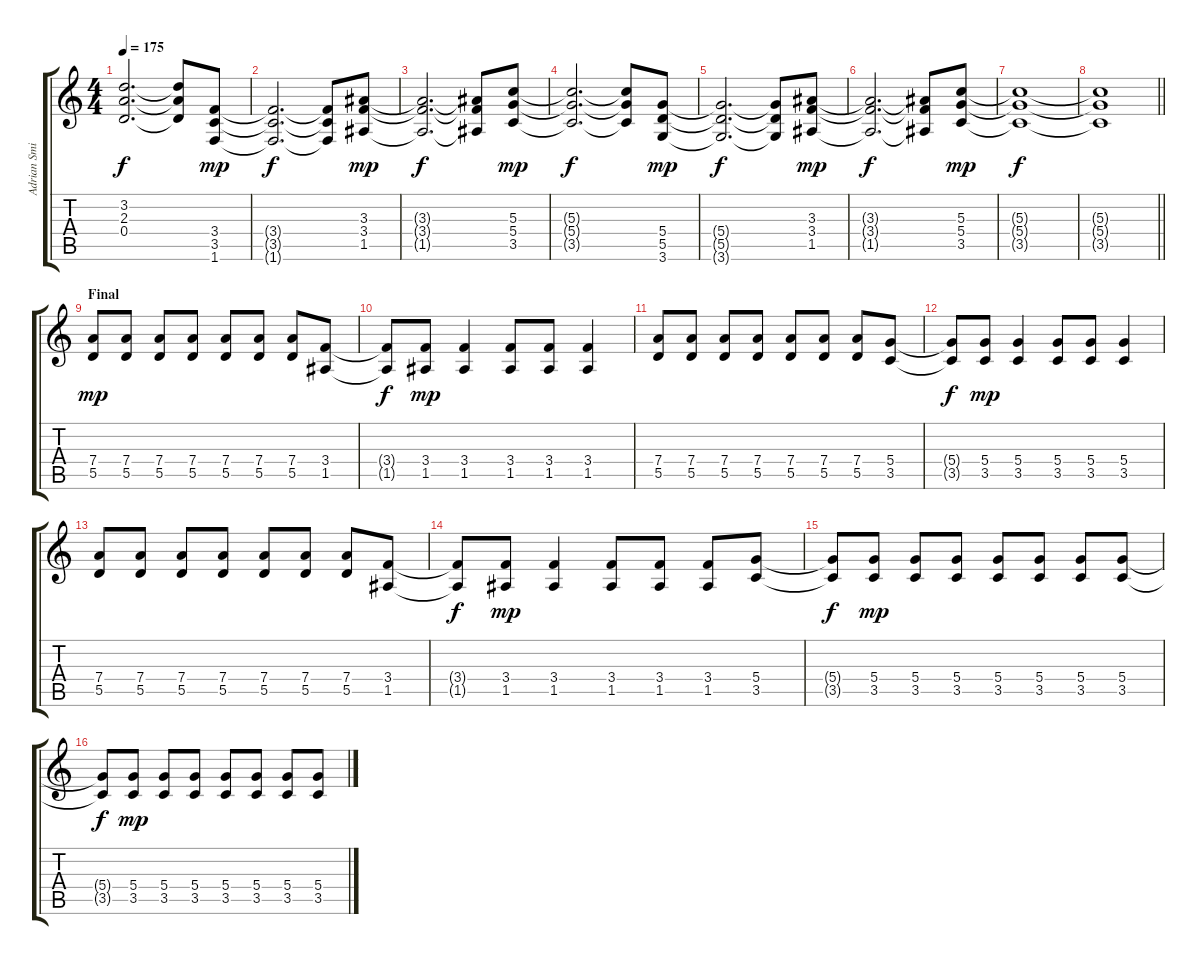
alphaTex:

\track ("Adrian Smith" "Adrian Smi") {instrument distortionguitar}
\staff {score tabs}
\tuning (E4 B3 G3 D3 A2 E2) {hide}
\ts (4 4)
\tempo 175
\clef g2
\ks c
(3.2{t} 2.3{t} 0.4{t}).2{d dy f} (3.2{t} 2.3{t} 0.4{t}).8 (3.4 3.5 1.6).8{dy mp} |
(3.4{t} 3.5{t} 1.6{t}).2{d dy f} (3.4{t} 3.5{t} 1.6{t}).8 (3.3 3.4 1.5).8{dy mp} |
(3.3{t} 3.4{t} 1.5{t}).2{d dy f} (3.3{t} 3.4{t} 1.5{t}).8 (5.3 5.4 3.5).8{dy mp} |
(5.3{t} 5.4{t} 3.5{t}).2{d dy f} (5.3{t} 5.4{t} 3.5{t}).8 (5.4 5.5 3.6).8{dy mp} |
(5.4{t} 5.5{t} 3.6{t}).2{d dy f} (5.4{t} 5.5{t} 3.6{t}).8 (3.3 3.4 1.5).8{dy mp} |
(3.3{t} 3.4{t} 1.5{t}).2{d dy f} (3.3{t} 3.4{t} 1.5{t}).8 (5.3 5.4 3.5).8{dy mp} |
(5.3{t} 5.4{t} 3.5{t}).1{dy f} |
\barLineRight lightlight
(5.3{t} 5.4{t} 3.5{t}).1 |
\section ("" "Final")
(7.4 5.5).8{dy mp} (7.4 5.5).8 (7.4 5.5).8 (7.4 5.5).8 (7.4 5.5).8 (7.4 5.5).8 (7.4 5.5).8 (3.4 1.5).8 |
(3.4{t} 1.5{t}).8{dy f} (3.4 1.5).8{dy mp} (3.4 1.5).4 (3.4 1.5).8 (3.4 1.5).8 (3.4 1.5).4 |
(7.4 5.5).8 (7.4 5.5).8 (7.4 5.5).8 (7.4 5.5).8 (7.4 5.5).8 (7.4 5.5).8 (7.4 5.5).8 (5.4 3.5).8 |
(5.4{t} 3.5{t}).8{dy f} (5.4 3.5).8{dy mp} (5.4 3.5).4 (5.4 3.5).8 (5.4 3.5).8 (5.4 3.5).4 |
(7.4 5.5).8 (7.4 5.5).8 (7.4 5.5).8 (7.4 5.5).8 (7.4 5.5).8 (7.4 5.5).8 (7.4 5.5).8 (3.4 1.5).8 |
(3.4{t} 1.5{t}).8{dy f} (3.4 1.5).8{dy mp} (3.4 1.5).4 (3.4 1.5).8 (3.4 1.5).8 (3.4 1.5).8 (5.4 3.5).8 |
(5.4{t} 3.5{t}).8{dy f} (5.4 3.5).8{dy mp} (5.4 3.5).8 (5.4 3.5).8 (5.4 3.5).8 (5.4 3.5).8 (5.4 3.5).8 (5.4 3.5).8 |
(5.4{t} 3.5{t}).8{dy f} (5.4 3.5).8{dy mp} (5.4 3.5).8 (5.4 3.5).8 (5.4 3.5).8 (5.4 3.5).8 (5.4 3.5).8 (5.4 3.5).8
